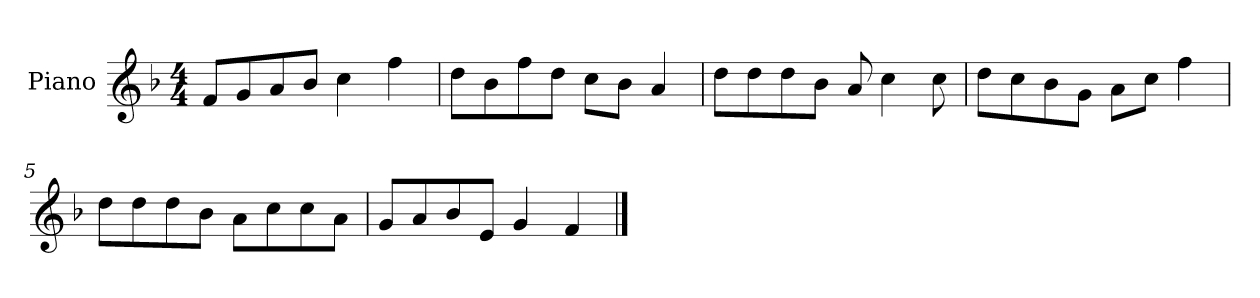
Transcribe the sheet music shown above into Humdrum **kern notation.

**kern
*part1
*staff1
*I"Piano
*I'P-no
*clefG2
*k[b-]
*M4/4
*MM90
=1
8f/L
8g/
8a/
8b-/J
4cc\
4ff\
=2
8dd\L
8b-\
8ff\
8dd\J
8cc\L
8b-\J
4a/
=3
8dd\L
8dd\
8dd\
8b-\J
8a/
4cc\
8cc\
=4
8dd\L
8cc\
8b-\
8g\J
8a\L
8cc\J
4ff\
=5
8dd\L
8dd\
8dd\
8b-\J
8a\L
8cc\
8cc\
8a\J
!!LO:LB:g=z
=6
8g/L
8a/
8b-/
8e/J
4g/
4f/
==
*-
